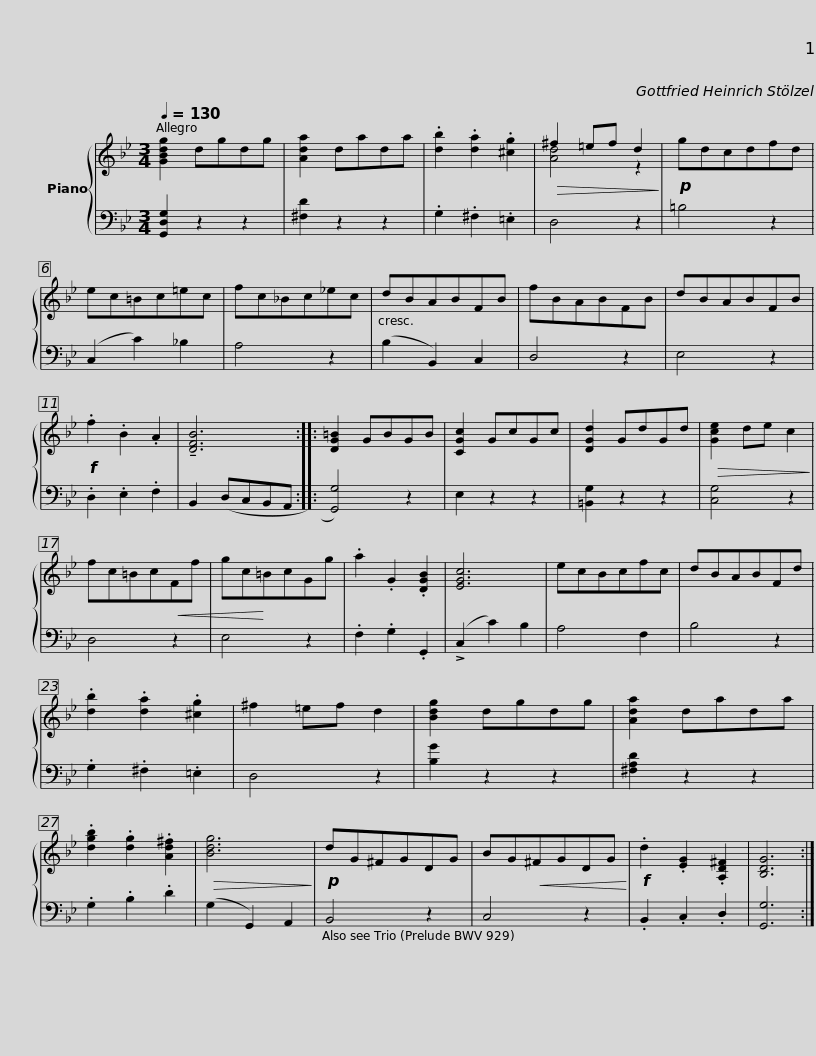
X:1
%%score { ( 1 3 ) | 2 }
L:1/8
Q:1/4=130
M:3/4
I:linebreak $
K:Bb
V:1 treble
V:3 treble
V:2 bass
V:1
 [GBdg]2 dgdg | [Ada]2 dada | .[db]2 .[da]2 .[^cg]2 |!>(! ^f2 =ef d2!>)! |!p! gdcdfd | %5
 ec=Bc=ec | fc_Bc_ec |$ dBABFB | fBABFB | dBABFB | %10
!f! .f2 .B2 .A2 | !tenuto![DFB]6 :: [DG=B]2 GBGB | [CGc]2 GcGc | [DGd]2 GdGd |$ %15
!>(! [Gce]2 de c2!>)! | fc=Bc!<(!Ff | gc!<)!=BcGg | .a2 .G2 .[DGB]2 | [EGc]6 | %20
 ecBcfc | dBABFd | .[db]2 .[da]2 .[^cg]2 |$ ^f2 =ef d2 | [Bdg]2 dgdg | %25
 [Ada]2 dada | .[dgb]2 .[dg]2 .[Ad^f]2 |!>(! [Bdg]6!>)! |!p! dG^FGDG | BG!<(!^FGDG!<)! | %30
!f! .d2 .[EG]2 .[A,D^F]2 | [B,DG]6 :| %32
V:2
 [G,,D,G,]2 z2 z2 | [^F,D]2 z2 z2 | .G,2 .^F,2 .=E,2 | D,4 z2 | =B,4 z2 | %5
 (C,2 C2) _B,2 | A,4 z2 |$ (B,2 B,,2) C,2 | D,4 z2 | E,4 z2 | %10
 .D,2 .E,2 .F,2 | B,,2 (D,C,B,,A,, :: [G,,G,]4) z2 | E,2 z2 z2 | [=B,,G,]2 z2 z2 |$ %15
 [C,G,]4 z2 | D,4 z2 | E,4 z2 | .F,2 .G,2 .G,,2 | (!>!C,2 C2) B,2 | %20
 A,4 F,2 | B,4 z2 | .G,2 .^F,2 .=E,2 |$ D,4 z2 | [B,G]2 z2 z2 | %25
 [^F,A,D]2 z2 z2 | .G,2 .B,2 .D2 | (G,2 G,,2) A,,2 | B,,4 z2 | C,4 z2 | %30
 .B,,2 .C,2 .D,2 | [G,,G,]6 :| %32
V:3
 x6 | x6 | x6 | [Ad]4 z2 | x6 | %5
 x6 | x6 |$ x6 | x6 | x6 | %10
 x6 | x6 :: x6 | x6 | x6 |$ %15
 x6 | x6 | x6 | x6 | x6 | %20
 x6 | x6 | x6 |$ x6 | x6 | %25
 x6 | x6 | x6 | x6 | x6 | %30
 x6 | x6 :| %32
